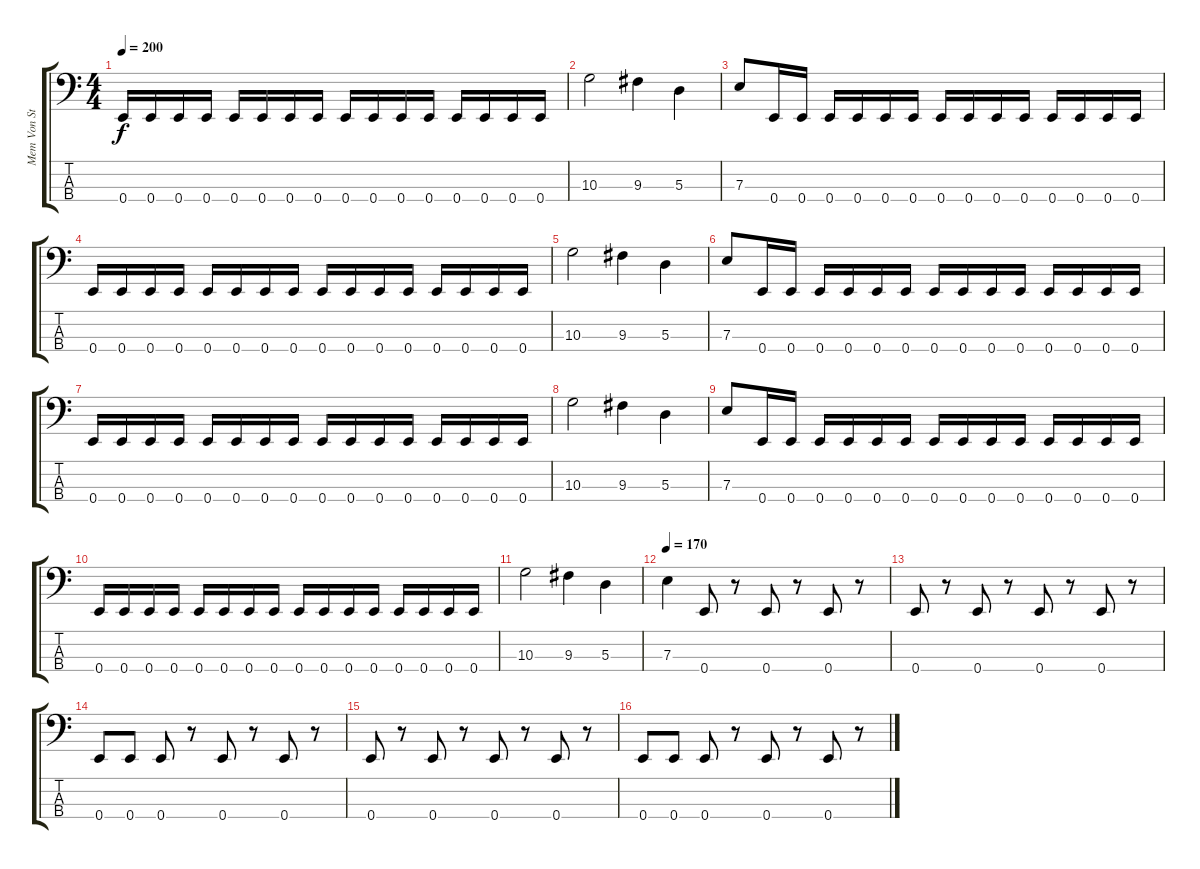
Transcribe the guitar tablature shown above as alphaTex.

\track ("Mem Von Stein (Bass)" "Mem Von St") {instrument electricbasspick}
\staff {score tabs}
\tuning (G2 D2 A1 E1) {hide}
\ts (4 4)
\tempo 200
\clef f4
\ks c
0.4.16{dy f} 0.4.16 0.4.16 0.4.16 0.4.16 0.4.16 0.4.16 0.4.16 0.4.16 0.4.16 0.4.16 0.4.16 0.4.16 0.4.16 0.4.16 0.4.16 |
10.3.2 9.3.4 5.3.4 |
7.3.8 0.4.16 0.4.16 0.4.16 0.4.16 0.4.16 0.4.16 0.4.16 0.4.16 0.4.16 0.4.16 0.4.16 0.4.16 0.4.16 0.4.16 |
0.4.16 0.4.16 0.4.16 0.4.16 0.4.16 0.4.16 0.4.16 0.4.16 0.4.16 0.4.16 0.4.16 0.4.16 0.4.16 0.4.16 0.4.16 0.4.16 |
10.3.2 9.3.4 5.3.4 |
7.3.8 0.4.16 0.4.16 0.4.16 0.4.16 0.4.16 0.4.16 0.4.16 0.4.16 0.4.16 0.4.16 0.4.16 0.4.16 0.4.16 0.4.16 |
0.4.16 0.4.16 0.4.16 0.4.16 0.4.16 0.4.16 0.4.16 0.4.16 0.4.16 0.4.16 0.4.16 0.4.16 0.4.16 0.4.16 0.4.16 0.4.16 |
10.3.2 9.3.4 5.3.4 |
7.3.8 0.4.16 0.4.16 0.4.16 0.4.16 0.4.16 0.4.16 0.4.16 0.4.16 0.4.16 0.4.16 0.4.16 0.4.16 0.4.16 0.4.16 |
0.4.16 0.4.16 0.4.16 0.4.16 0.4.16 0.4.16 0.4.16 0.4.16 0.4.16 0.4.16 0.4.16 0.4.16 0.4.16 0.4.16 0.4.16 0.4.16 |
10.3.2 9.3.4 5.3.4 |
\tempo 170
7.3.4 0.4.8 r.8 0.4.8 r.8 0.4.8 r.8 |
0.4.8 r.8 0.4.8 r.8 0.4.8 r.8 0.4.8 r.8 |
0.4.8 0.4.8 0.4.8 r.8 0.4.8 r.8 0.4.8 r.8 |
0.4.8 r.8 0.4.8 r.8 0.4.8 r.8 0.4.8 r.8 |
0.4.8 0.4.8 0.4.8 r.8 0.4.8 r.8 0.4.8 r.8
